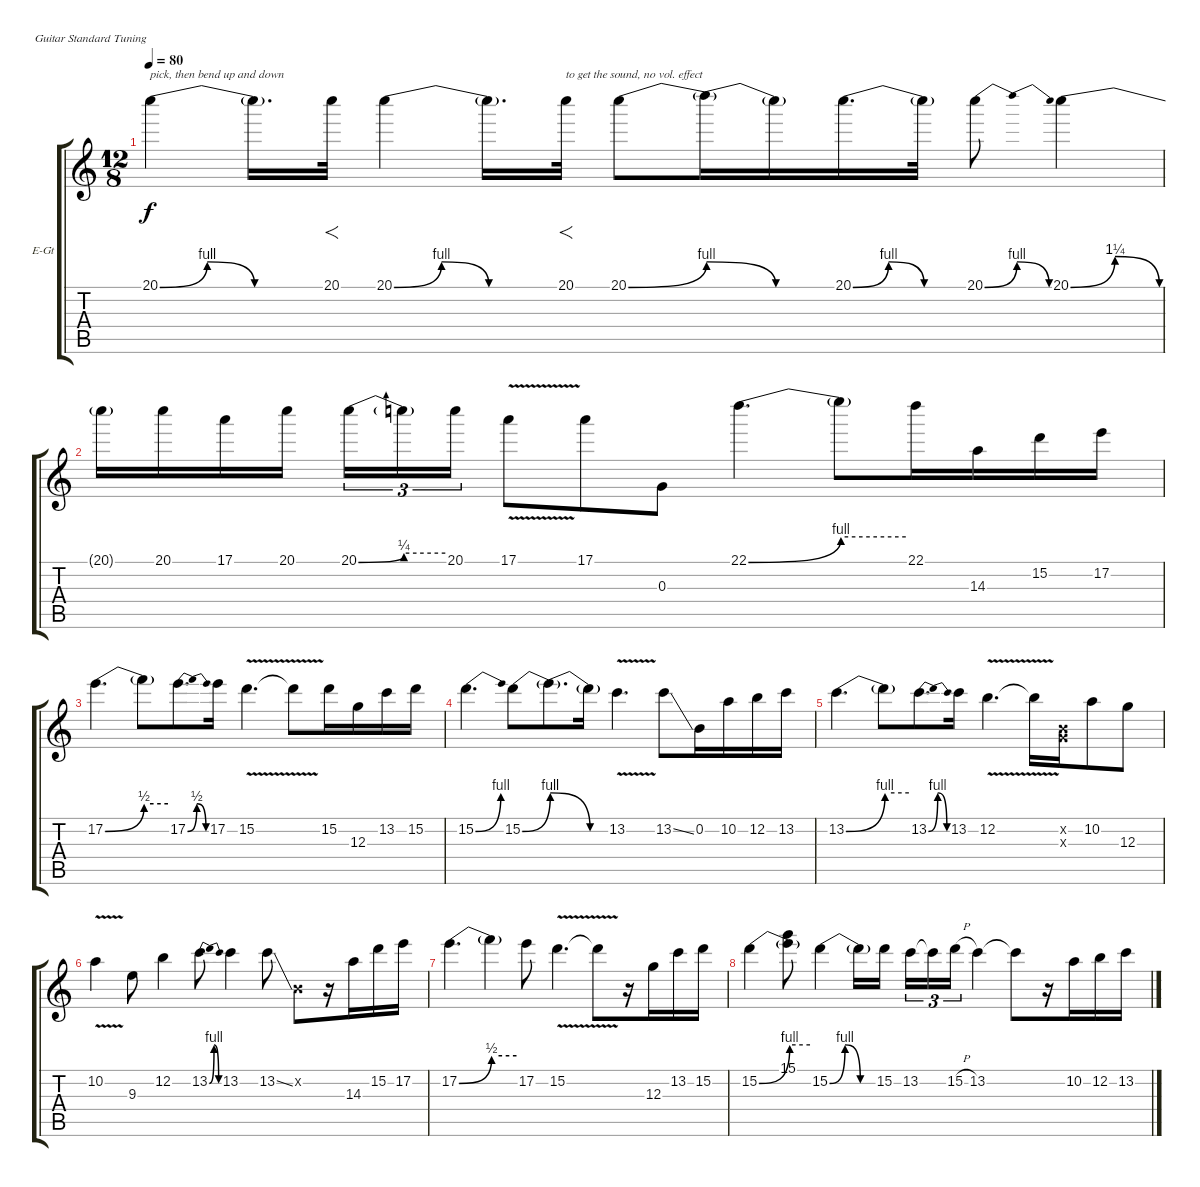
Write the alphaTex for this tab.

\bracketExtendMode groupsimilarinstruments
\firstSystemTrackNameOrientation horizontal
\otherSystemsTrackNameOrientation horizontal
\track ("Dist. Guitar Solo" "E-Gt") {instrument distortionguitar}
\staff {score tabs}
\tuning (E4 B3 G3 D3 A2 E2)
\ts (12 8)
\tempo 80
\clef g2
\ks c
20.1{be (bendrelease 0 0 30 4 30 4 60 0)}.4{txt "pick, then bend up and down" dy f} 20.1{be (hold 0 0 60 0) t}.16{d} 20.1.32{f} 20.1{be (bendrelease 0 0 30 4 30 4 60 0)}.4 20.1{be (hold 0 0 60 0) t}.16{d} 20.1.32{f txt "to get the sound, no vol. effect"} 20.1{be (bend 0 0 60 4)}.8 20.1{be (release 0 4 60 0) t}.16 20.1{be (hold 0 0 60 0) t}.16 20.1{be (bendrelease 0 0 30 4 30 4 60 0)}.16{d} 20.1{be (hold 0 0 60 0) t}.32 20.1{be (bendrelease 0 0 30 4 30 4 60 0)}.8 20.1{be (bendrelease 0 0 30 5 30 5 60 0)}.4 |
20.1{be (hold 0 0 60 0) t}.16 20.1.16 17.1.16 20.1.16 20.1{be (bend 0 0 60 1)}.16{tu (3 2)} 20.1{be (hold 0 1 60 1) t}.16{tu (3 2)} 20.1.16{tu (3 2)} 17.1{v}.8 17.1.8 0.3.8 22.1{be (bend 0 0 60 4)}.4{d} 22.1{be (hold 0 4 60 4) t}.8 22.1.16 14.3.16 15.2.16 17.2.16 |
17.2{be (bend 0 0 60 2)}.4{d} 17.2{be (hold 0 2 60 2) t}.8 17.2{be (bendrelease 0 0 30 2 30 2 60 0)}.8{d} 17.2.16 15.2{v}.4{d} 15.2{v t}.8 15.2.16 12.3.16 13.2.16 15.2.16 |
15.2{be (bend 0 0 60 4)}.4{d} 15.2{be (bend 0 0 60 4)}.8 15.2{be (release 0 4 60 0) t}.8{d} 15.2{be (hold 0 0 60 0) t}.16 13.2{v}.4{d} 13.2{ss}.8 0.2.16 10.2.16 12.2.16 13.2.16 |
13.2{be (bend 0 0 60 4)}.4{d} 13.2{be (hold 0 4 60 4) t}.8 13.2{be (bendrelease 0 0 30 4 30 4 60 0)}.8{d} 13.2.16 12.2{v}.4{d} 12.2{v t}.16 (0.2{x} 0.3{x}).16 10.2.8 12.3.8 |
10.2{v}.4 9.3.8 12.2.4 13.2{be (bendrelease 0 0 30 4 30 4 60 0)}.8 13.2.4 13.2{ss}.8 0.2{x}.8 r.16 14.3.16 15.2.16 17.2.16 |
17.2{be (bend 0 0 60 2)}.4{d} 17.2{be (hold 0 2 60 2) t}.4 17.2.8 15.2{v}.4{d} 15.2{v t}.8 r.16 12.3.16 13.2.16 15.2.16 |
15.2{be (bend 0 0 60 4)}.4 (15.1 15.2{be (hold 0 4 60 4) t}).8 15.2{be (bendrelease 0 0 30 4 30 4 60 0)}.4 15.2{be (hold 0 0 60 0) t}.16 15.2.16 13.2.16{tu (3 2)} 13.2{t}.16{tu (3 2)} 15.2{h}.16{tu (3 2)} 13.2.4 13.2{t}.8 r.16 10.2.16 12.2.16 13.2.16
